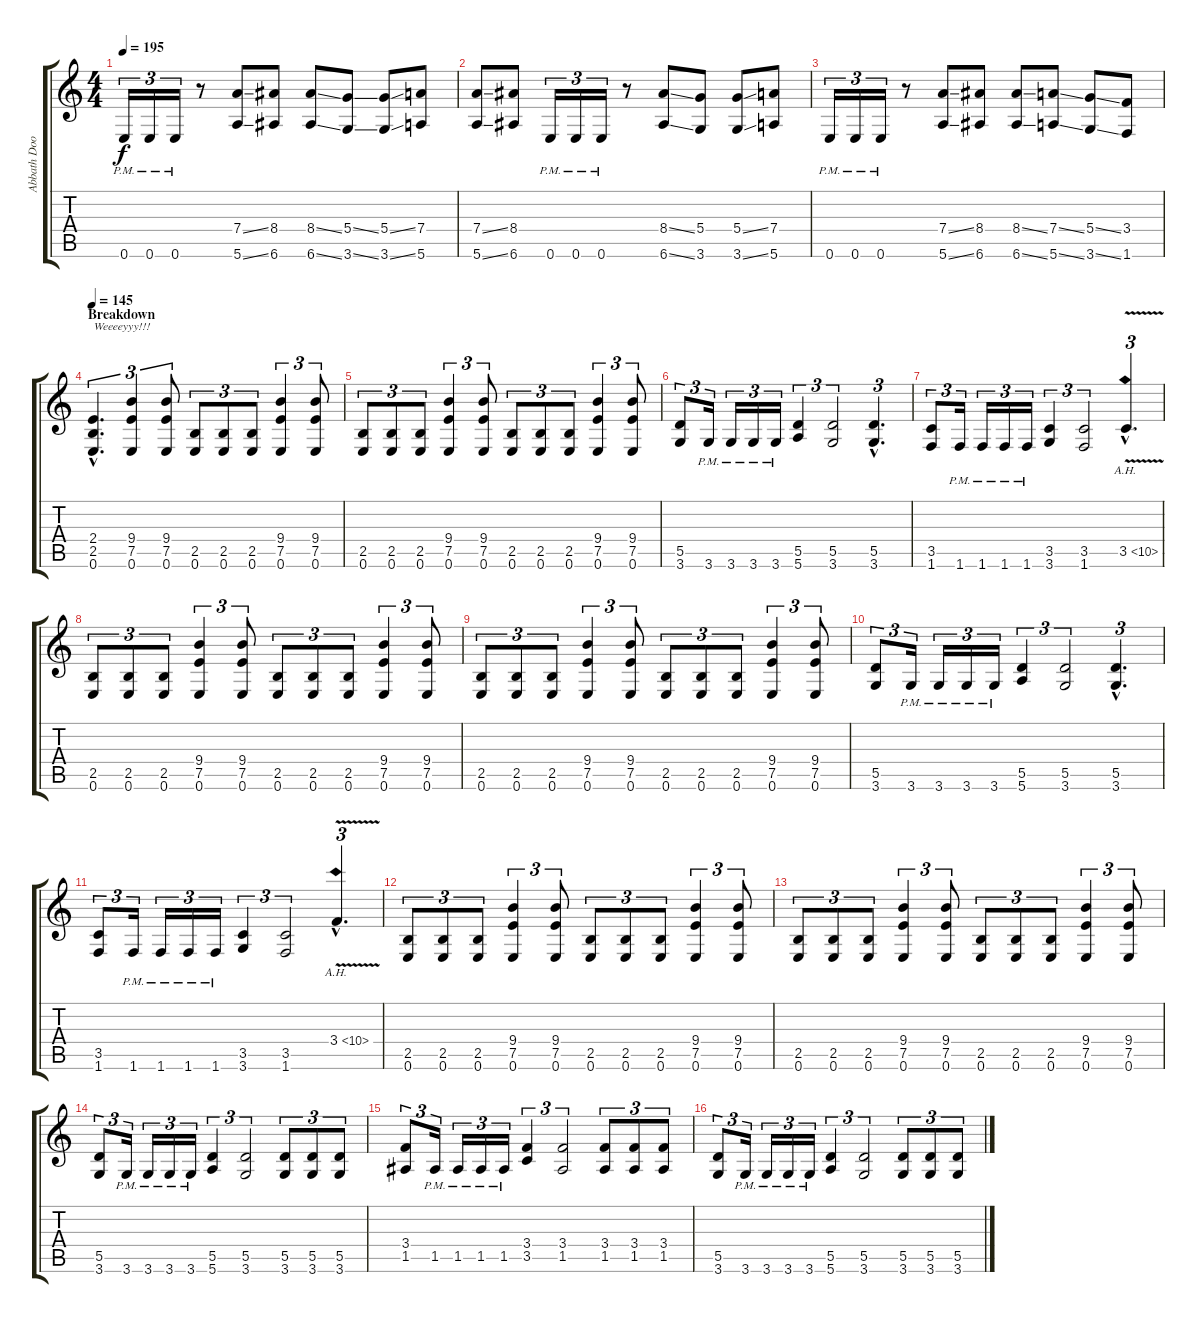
\track ("Abbath Doom Occulta" "Abbath Doo") {instrument distortionguitar}
\staff {score tabs}
\tuning (E4 B3 G3 D3 A2 E2) {hide}
\ts (4 4)
\tempo 195
\clef g2
\ks c
0.6{pm}.16{tu (3 2) dy f} 0.6{pm}.16{tu (3 2)} 0.6{pm}.16{tu (3 2)} r.8 (7.4{ss} 5.6{ss}).8 (8.4 6.6).8 (8.4{ss} 6.6{ss}).8 (5.4{ss} 3.6{ss}).8 (5.4{ss} 3.6{ss}).8 (7.4 5.6).8 |
(7.4{ss} 5.6{ss}).8 (8.4 6.6).8 0.6{pm}.16{tu (3 2)} 0.6{pm}.16{tu (3 2)} 0.6{pm}.16{tu (3 2)} r.8 (8.4{ss} 6.6{ss}).8 (5.4 3.6).8 (5.4{ss} 3.6{ss}).8 (7.4 5.6).8 |
0.6{pm}.16{tu (3 2)} 0.6{pm}.16{tu (3 2)} 0.6{pm}.16{tu (3 2)} r.8 (7.4{ss} 5.6{ss}).8 (8.4 6.6).8 (8.4{ss} 6.6{ss}).8 (7.4{ss} 5.6{ss}).8 (5.4{ss} 3.6{ss}).8 (3.4 1.6).8 |
\section ("" "Breakdown")
\tempo 145
(2.4{hac} 2.5{hac} 0.6{hac}).4{d tu (3 2) txt "Weeeeyyy!!!"} (9.4 7.5 0.6).4{tu (3 2)} (9.4 7.5 0.6).8{tu (3 2)} (2.5 0.6).8{tu (3 2)} (2.5 0.6).8{tu (3 2)} (2.5 0.6).8{tu (3 2)} (9.4 7.5 0.6).4{tu (3 2)} (9.4 7.5 0.6).8{tu (3 2)} |
(2.5 0.6).8{tu (3 2)} (2.5 0.6).8{tu (3 2)} (2.5 0.6).8{tu (3 2)} (9.4 7.5 0.6).4{tu (3 2)} (9.4 7.5 0.6).8{tu (3 2)} (2.5 0.6).8{tu (3 2)} (2.5 0.6).8{tu (3 2)} (2.5 0.6).8{tu (3 2)} (9.4 7.5 0.6).4{tu (3 2)} (9.4 7.5 0.6).8{tu (3 2)} |
(5.5 3.6).8{tu (3 2)} 3.6{pm}.16{tu (3 2)} 3.6{pm}.16{tu (3 2)} 3.6{pm}.16{tu (3 2)} 3.6{pm}.16{tu (3 2)} (5.5 5.6).4{tu (3 2)} (5.5 3.6).2{tu (3 2)} (5.5{hac} 3.6{hac}).4{d tu (3 2)} |
(3.5 1.6).8{tu (3 2)} 1.6{pm}.16{tu (3 2)} 1.6{pm}.16{tu (3 2)} 1.6{pm}.16{tu (3 2)} 1.6{pm}.16{tu (3 2)} (3.5 3.6).4{tu (3 2)} (3.5 1.6).2{tu (3 2)} 3.5{ah 7 v hac}.4{d tu (3 2)} |
(2.5 0.6).8{tu (3 2)} (2.5 0.6).8{tu (3 2)} (2.5 0.6).8{tu (3 2)} (9.4 7.5 0.6).4{tu (3 2)} (9.4 7.5 0.6).8{tu (3 2)} (2.5 0.6).8{tu (3 2)} (2.5 0.6).8{tu (3 2)} (2.5 0.6).8{tu (3 2)} (9.4 7.5 0.6).4{tu (3 2)} (9.4 7.5 0.6).8{tu (3 2)} |
(2.5 0.6).8{tu (3 2)} (2.5 0.6).8{tu (3 2)} (2.5 0.6).8{tu (3 2)} (9.4 7.5 0.6).4{tu (3 2)} (9.4 7.5 0.6).8{tu (3 2)} (2.5 0.6).8{tu (3 2)} (2.5 0.6).8{tu (3 2)} (2.5 0.6).8{tu (3 2)} (9.4 7.5 0.6).4{tu (3 2)} (9.4 7.5 0.6).8{tu (3 2)} |
(5.5 3.6).8{tu (3 2)} 3.6{pm}.16{tu (3 2)} 3.6{pm}.16{tu (3 2)} 3.6{pm}.16{tu (3 2)} 3.6{pm}.16{tu (3 2)} (5.5 5.6).4{tu (3 2)} (5.5 3.6).2{tu (3 2)} (5.5{hac} 3.6{hac}).4{d tu (3 2)} |
(3.5 1.6).8{tu (3 2)} 1.6{pm}.16{tu (3 2)} 1.6{pm}.16{tu (3 2)} 1.6{pm}.16{tu (3 2)} 1.6{pm}.16{tu (3 2)} (3.5 3.6).4{tu (3 2)} (3.5 1.6).2{tu (3 2)} 3.4{ah 7 v hac}.4{d tu (3 2)} |
(2.5 0.6).8{tu (3 2)} (2.5 0.6).8{tu (3 2)} (2.5 0.6).8{tu (3 2)} (9.4 7.5 0.6).4{tu (3 2)} (9.4 7.5 0.6).8{tu (3 2)} (2.5 0.6).8{tu (3 2)} (2.5 0.6).8{tu (3 2)} (2.5 0.6).8{tu (3 2)} (9.4 7.5 0.6).4{tu (3 2)} (9.4 7.5 0.6).8{tu (3 2)} |
(2.5 0.6).8{tu (3 2)} (2.5 0.6).8{tu (3 2)} (2.5 0.6).8{tu (3 2)} (9.4 7.5 0.6).4{tu (3 2)} (9.4 7.5 0.6).8{tu (3 2)} (2.5 0.6).8{tu (3 2)} (2.5 0.6).8{tu (3 2)} (2.5 0.6).8{tu (3 2)} (9.4 7.5 0.6).4{tu (3 2)} (9.4 7.5 0.6).8{tu (3 2)} |
(5.5 3.6).8{tu (3 2)} 3.6{pm}.16{tu (3 2)} 3.6{pm}.16{tu (3 2)} 3.6{pm}.16{tu (3 2)} 3.6{pm}.16{tu (3 2)} (5.5 5.6).4{tu (3 2)} (5.5 3.6).2{tu (3 2)} (5.5 3.6).8{tu (3 2)} (5.5 3.6).8{tu (3 2)} (5.5 3.6).8{tu (3 2)} |
(3.4 1.5).8{tu (3 2)} 1.5{pm}.16{tu (3 2)} 1.5{pm}.16{tu (3 2)} 1.5{pm}.16{tu (3 2)} 1.5{pm}.16{tu (3 2)} (3.4 3.5).4{tu (3 2)} (3.4 1.5).2{tu (3 2)} (3.4 1.5).8{tu (3 2)} (3.4 1.5).8{tu (3 2)} (3.4 1.5).8{tu (3 2)} |
(5.5 3.6).8{tu (3 2)} 3.6{pm}.16{tu (3 2)} 3.6{pm}.16{tu (3 2)} 3.6{pm}.16{tu (3 2)} 3.6{pm}.16{tu (3 2)} (5.5 5.6).4{tu (3 2)} (5.5 3.6).2{tu (3 2)} (5.5 3.6).8{tu (3 2)} (5.5 3.6).8{tu (3 2)} (5.5 3.6).8{tu (3 2)}
